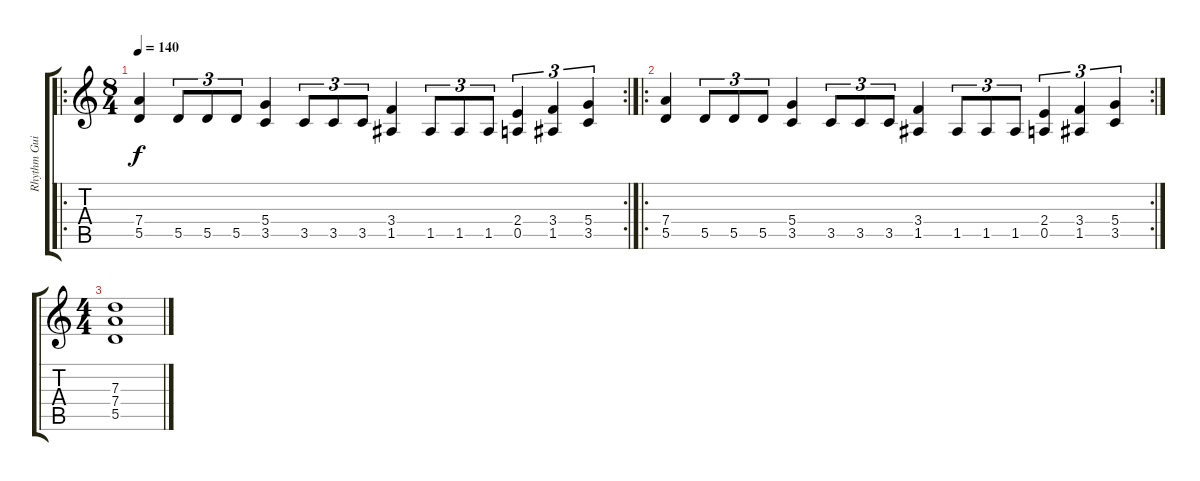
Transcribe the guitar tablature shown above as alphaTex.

\track ("Rhythm Guitar" "Rhythm Gui") {instrument distortionguitar}
\staff {score tabs}
\tuning (E4 B3 G3 D3 A2 E2) {hide}
\ro
\rc 2
\ts (8 4)
\tempo 140
\clef g2
\ks c
(7.4 5.5).4{dy f} 5.5.8{tu (3 2)} 5.5.8{tu (3 2)} 5.5.8{tu (3 2)} (5.4 3.5).4 3.5.8{tu (3 2)} 3.5.8{tu (3 2)} 3.5.8{tu (3 2)} (3.4 1.5).4 1.5.8{tu (3 2)} 1.5.8{tu (3 2)} 1.5.8{tu (3 2)} (2.4 0.5).4{tu (3 2)} (3.4 1.5).4{tu (3 2)} (5.4 3.5).4{tu (3 2)} |
\ro
\rc 2
(7.4 5.5).4 5.5.8{tu (3 2)} 5.5.8{tu (3 2)} 5.5.8{tu (3 2)} (5.4 3.5).4 3.5.8{tu (3 2)} 3.5.8{tu (3 2)} 3.5.8{tu (3 2)} (3.4 1.5).4 1.5.8{tu (3 2)} 1.5.8{tu (3 2)} 1.5.8{tu (3 2)} (2.4 0.5).4{tu (3 2)} (3.4 1.5).4{tu (3 2)} (5.4 3.5).4{tu (3 2)} |
\ts (4 4)
(7.3 7.4 5.5).1
